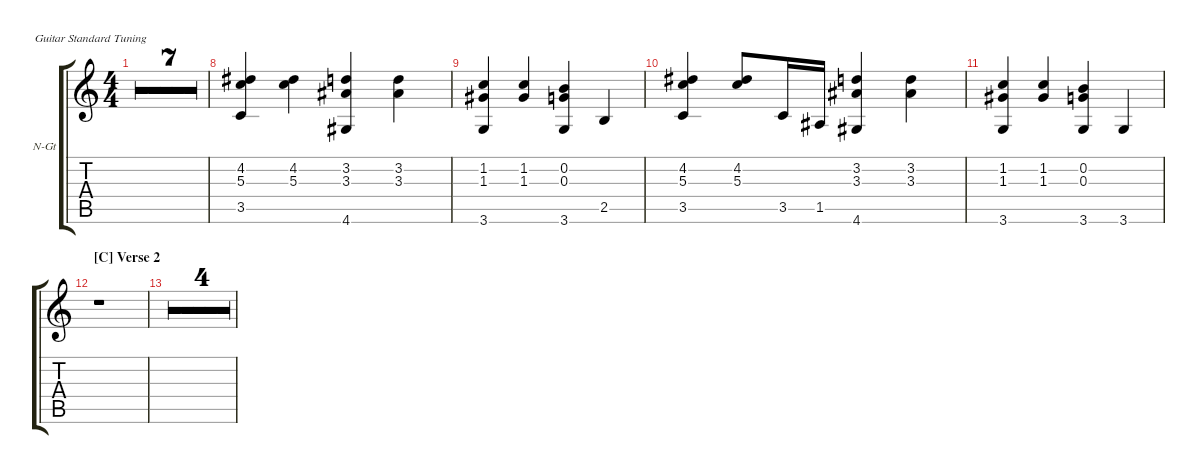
\hideDynamics
\bracketExtendMode groupsimilarinstruments
\firstSystemTrackNameOrientation horizontal
\otherSystemsTrackNameOrientation horizontal
\track ("Guitar I" "N-Gt") {multiBarRest instrument acousticguitarnylon}
\staff {score tabs}
\tuning (E4 B3 G3 D3 A2 E2)
\ts (4 4)
\tempo 77
\clef g2
\ks c
r.1{dy f} |
r.1 |
r.1 |
r.1 |
r.1 |
r.1 |
r.1 |
(4.2 5.3 3.5).4 (4.2 5.3).4 (3.2 3.3 4.6).4 (3.2 3.3).4 |
(1.2 1.3 3.6).4 (1.2 1.3).4 (0.2 0.3 3.6).4 2.5.4 |
(4.2 5.3 3.5).4 (4.2 5.3).8 3.5.16 1.5.16 (3.2 3.3 4.6).4 (3.2 3.3).4 |
(1.2 1.3 3.6).4 (1.2 1.3).4 (0.2 0.3 3.6).4 3.6.4 |
\section ("C" "Verse 2")
r.1 |
r.1 |
r.1 |
r.1 |
r.1
